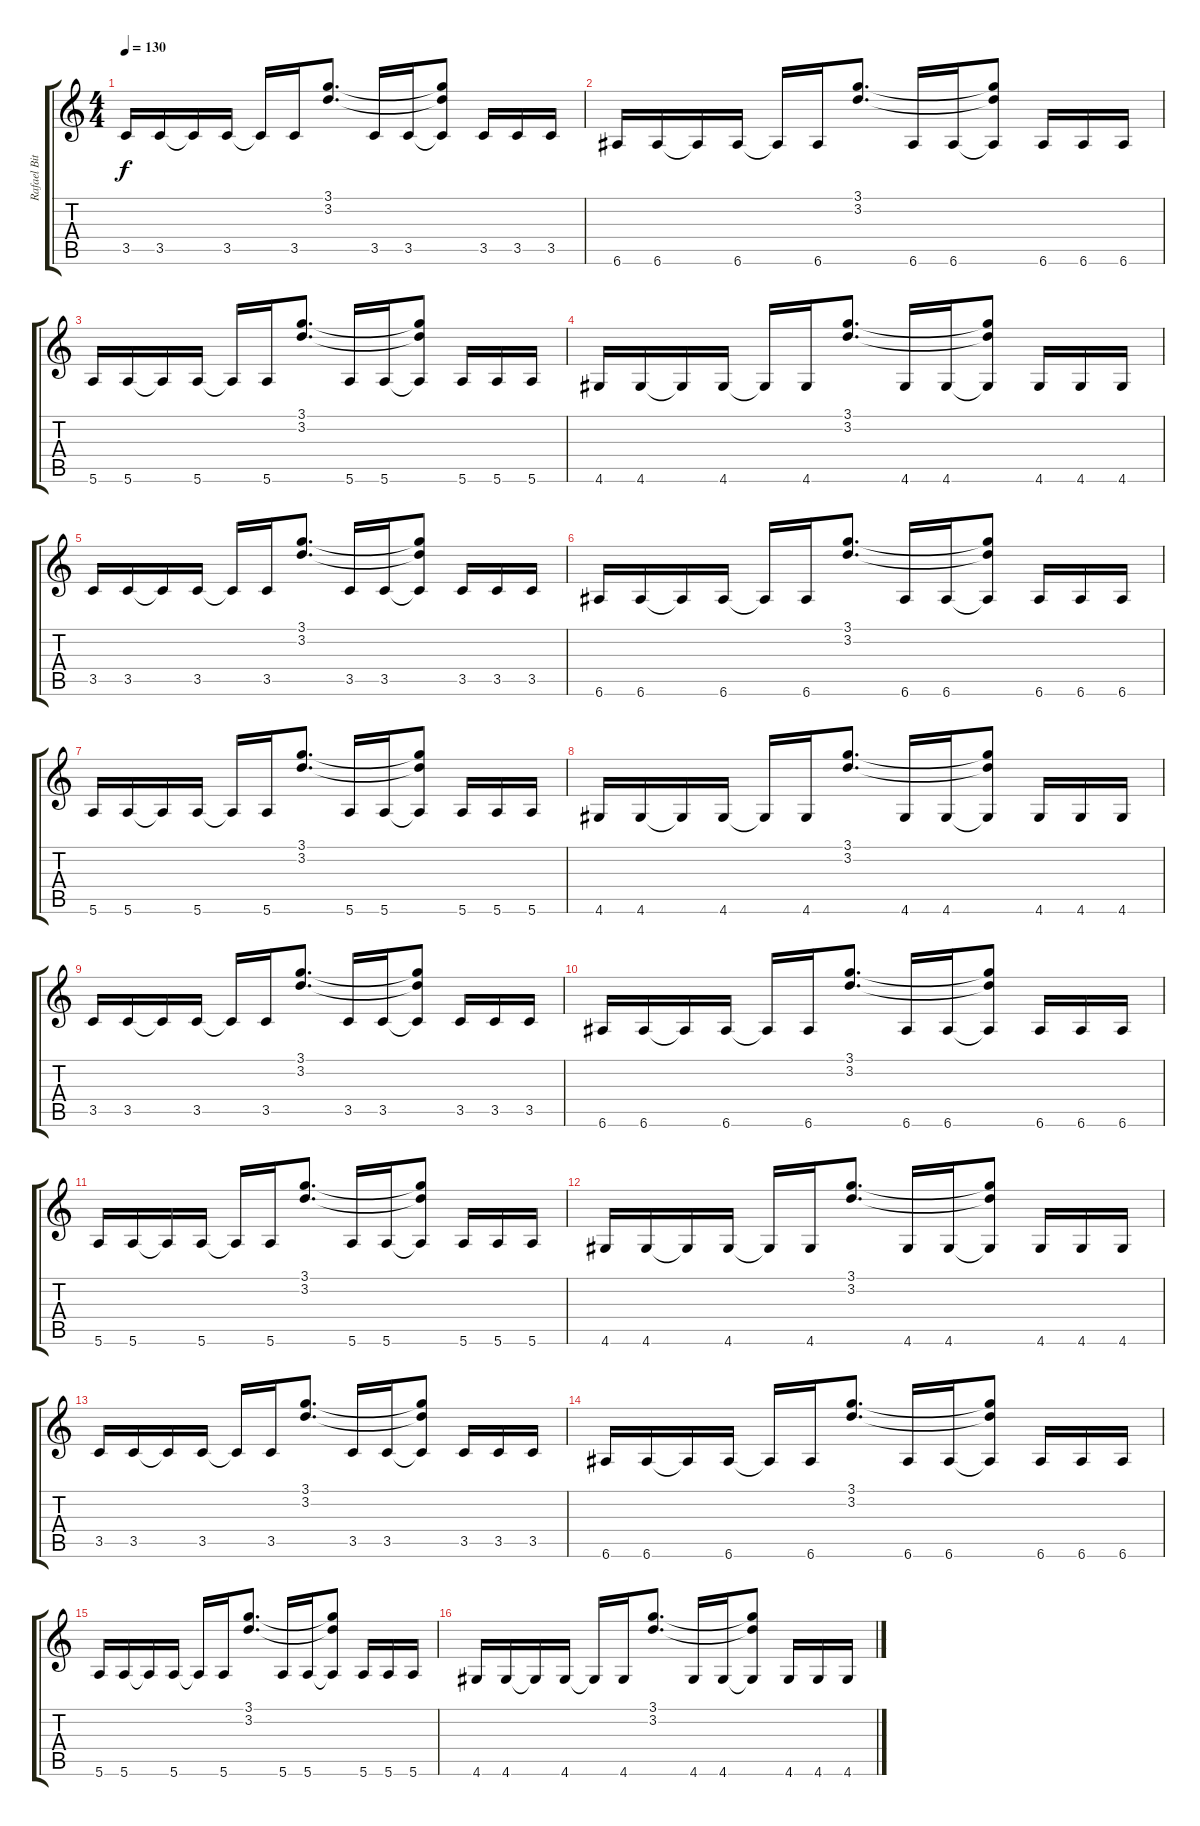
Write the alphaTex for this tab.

\track ("Rafael Bittencourt" "Rafael Bit") {instrument distortionguitar}
\staff {score tabs}
\tuning (E4 B3 G3 D3 A2 E2) {hide}
\ts (4 4)
\tempo 130
\clef g2
\ks c
3.5.16{dy f} 3.5.16 3.5{t}.16 3.5.16 3.5{t}.16 3.5.16 (3.1 3.2).8{d} 3.5.16 3.5.16 (3.1{t} 3.2{t} 3.5{t}).8 3.5.16 3.5.16 3.5.16 |
6.6.16 6.6.16 6.6{t}.16 6.6.16 6.6{t}.16 6.6.16 (3.1 3.2).8{d} 6.6.16 6.6.16 (3.1{t} 3.2{t} 6.6{t}).8 6.6.16 6.6.16 6.6.16 |
5.6.16 5.6.16 5.6{t}.16 5.6.16 5.6{t}.16 5.6.16 (3.1 3.2).8{d} 5.6.16 5.6.16 (3.1{t} 3.2{t} 5.6{t}).8 5.6.16 5.6.16 5.6.16 |
4.6.16 4.6.16 4.6{t}.16 4.6.16 4.6{t}.16 4.6.16 (3.1 3.2).8{d} 4.6.16 4.6.16 (3.1{t} 3.2{t} 4.6{t}).8 4.6.16 4.6.16 4.6.16 |
3.5.16 3.5.16 3.5{t}.16 3.5.16 3.5{t}.16 3.5.16 (3.1 3.2).8{d} 3.5.16 3.5.16 (3.1{t} 3.2{t} 3.5{t}).8 3.5.16 3.5.16 3.5.16 |
6.6.16 6.6.16 6.6{t}.16 6.6.16 6.6{t}.16 6.6.16 (3.1 3.2).8{d} 6.6.16 6.6.16 (3.1{t} 3.2{t} 6.6{t}).8 6.6.16 6.6.16 6.6.16 |
5.6.16 5.6.16 5.6{t}.16 5.6.16 5.6{t}.16 5.6.16 (3.1 3.2).8{d} 5.6.16 5.6.16 (3.1{t} 3.2{t} 5.6{t}).8 5.6.16 5.6.16 5.6.16 |
4.6.16 4.6.16 4.6{t}.16 4.6.16 4.6{t}.16 4.6.16 (3.1 3.2).8{d} 4.6.16 4.6.16 (3.1{t} 3.2{t} 4.6{t}).8 4.6.16 4.6.16 4.6.16 |
3.5.16 3.5.16 3.5{t}.16 3.5.16 3.5{t}.16 3.5.16 (3.1 3.2).8{d} 3.5.16 3.5.16 (3.1{t} 3.2{t} 3.5{t}).8 3.5.16 3.5.16 3.5.16 |
6.6.16 6.6.16 6.6{t}.16 6.6.16 6.6{t}.16 6.6.16 (3.1 3.2).8{d} 6.6.16 6.6.16 (3.1{t} 3.2{t} 6.6{t}).8 6.6.16 6.6.16 6.6.16 |
5.6.16 5.6.16 5.6{t}.16 5.6.16 5.6{t}.16 5.6.16 (3.1 3.2).8{d} 5.6.16 5.6.16 (3.1{t} 3.2{t} 5.6{t}).8 5.6.16 5.6.16 5.6.16 |
4.6.16 4.6.16 4.6{t}.16 4.6.16 4.6{t}.16 4.6.16 (3.1 3.2).8{d} 4.6.16 4.6.16 (3.1{t} 3.2{t} 4.6{t}).8 4.6.16 4.6.16 4.6.16 |
3.5.16 3.5.16 3.5{t}.16 3.5.16 3.5{t}.16 3.5.16 (3.1 3.2).8{d} 3.5.16 3.5.16 (3.1{t} 3.2{t} 3.5{t}).8 3.5.16 3.5.16 3.5.16 |
6.6.16 6.6.16 6.6{t}.16 6.6.16 6.6{t}.16 6.6.16 (3.1 3.2).8{d} 6.6.16 6.6.16 (3.1{t} 3.2{t} 6.6{t}).8 6.6.16 6.6.16 6.6.16 |
5.6.16 5.6.16 5.6{t}.16 5.6.16 5.6{t}.16 5.6.16 (3.1 3.2).8{d} 5.6.16 5.6.16 (3.1{t} 3.2{t} 5.6{t}).8 5.6.16 5.6.16 5.6.16 |
4.6.16 4.6.16 4.6{t}.16 4.6.16 4.6{t}.16 4.6.16 (3.1 3.2).8{d} 4.6.16 4.6.16 (3.1{t} 3.2{t} 4.6{t}).8 4.6.16 4.6.16 4.6.16
